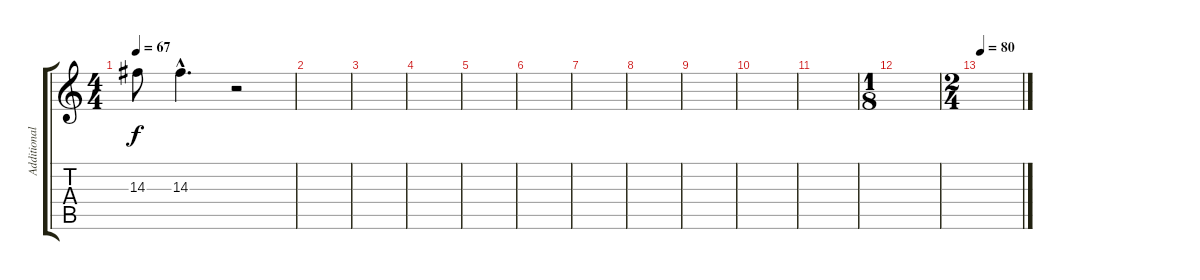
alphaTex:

\track ("Additional Guitar(Fill Demmel)" "Additional") {instrument acousticguitarsteel}
\staff {score tabs}
\tuning (Db4 Ab3 E3 B2 Gb2 B1) {hide}
\ts (4 4)
\tempo 67
\clef g2
\ks c
14.3.8{dy f} 14.3{hac}.4{d} r.2 |
|
|
|
|
|
|
|
|
|
|
\ts (1 8)
|
\ts (2 4)
\tempo 80
